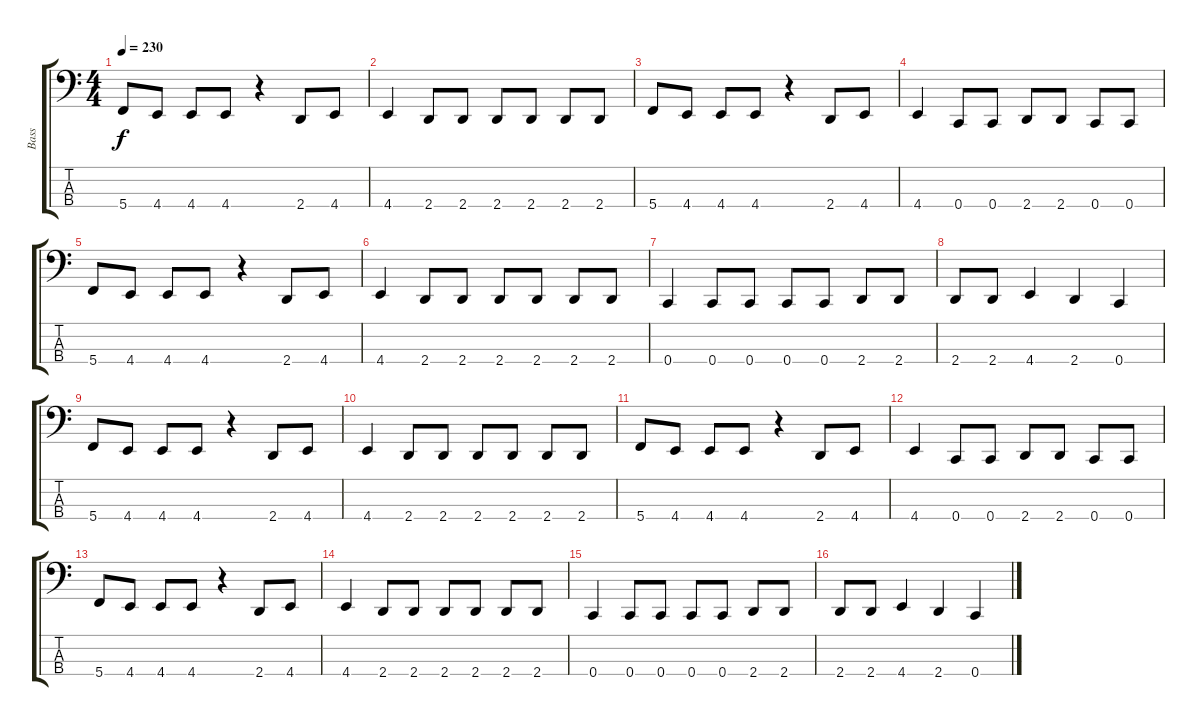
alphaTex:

\track ("Bass" "Bass") {instrument electricbasspick}
\staff {score tabs}
\tuning (F2 C2 G1 C1) {hide}
\ts (4 4)
\tempo 230
\clef f4
\ks c
5.4.8{dy f} 4.4.8 4.4.8 4.4.8 r.4 2.4.8 4.4.8 |
4.4.4 2.4.8 2.4.8 2.4.8 2.4.8 2.4.8 2.4.8 |
5.4.8 4.4.8 4.4.8 4.4.8 r.4 2.4.8 4.4.8 |
4.4.4 0.4.8 0.4.8 2.4.8 2.4.8 0.4.8 0.4.8 |
5.4.8 4.4.8 4.4.8 4.4.8 r.4 2.4.8 4.4.8 |
4.4.4 2.4.8 2.4.8 2.4.8 2.4.8 2.4.8 2.4.8 |
0.4.4 0.4.8 0.4.8 0.4.8 0.4.8 2.4.8 2.4.8 |
2.4.8 2.4.8 4.4.4 2.4.4 0.4.4 |
5.4.8 4.4.8 4.4.8 4.4.8 r.4 2.4.8 4.4.8 |
4.4.4 2.4.8 2.4.8 2.4.8 2.4.8 2.4.8 2.4.8 |
5.4.8 4.4.8 4.4.8 4.4.8 r.4 2.4.8 4.4.8 |
4.4.4 0.4.8 0.4.8 2.4.8 2.4.8 0.4.8 0.4.8 |
5.4.8 4.4.8 4.4.8 4.4.8 r.4 2.4.8 4.4.8 |
4.4.4 2.4.8 2.4.8 2.4.8 2.4.8 2.4.8 2.4.8 |
0.4.4 0.4.8 0.4.8 0.4.8 0.4.8 2.4.8 2.4.8 |
2.4.8 2.4.8 4.4.4 2.4.4 0.4.4
